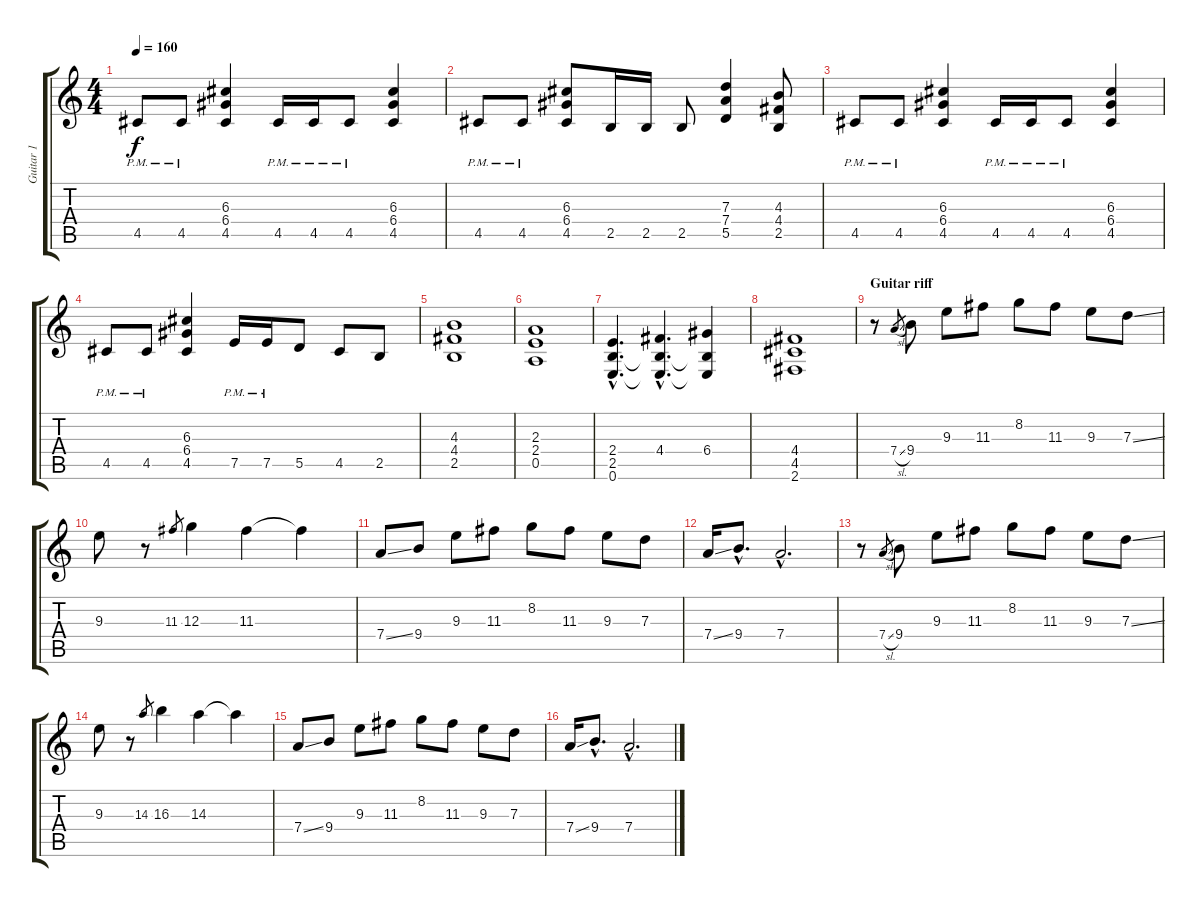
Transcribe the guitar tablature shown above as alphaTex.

\track ("Guitar 1" "Guitar 1") {instrument distortionguitar}
\staff {score tabs}
\tuning (E4 B3 G3 D3 A2 E2) {hide}
\ts (4 4)
\tempo 160
\clef g2
\ks c
4.5{pm}.8{dy f} 4.5{pm}.8 (6.3 6.4 4.5).4 4.5{pm}.16 4.5{pm}.16 4.5{pm}.8 (6.3 6.4 4.5).4 |
4.5{pm}.8 4.5{pm}.8 (6.3 6.4 4.5).8 2.5.16 2.5.16 2.5.8 (7.3 7.4 5.5).4 (4.3 4.4 2.5).8 |
4.5{pm}.8 4.5{pm}.8 (6.3 6.4 4.5).4 4.5{pm}.16 4.5{pm}.16 4.5{pm}.8 (6.3 6.4 4.5).4 |
4.5{pm}.8 4.5{pm}.8 (6.3 6.4 4.5).4 7.5{pm}.16 7.5{pm}.16 5.5.8 4.5.8 2.5.8 |
(4.3 4.4 2.5).1 |
(2.3 2.4 0.5).1 |
(2.4{hac} 2.5{hac} 0.6{hac}).4{d} (4.4{hac} 2.5{hac t} 0.6{hac t}).4{d} (6.4 2.5{t} 0.6{t}).4 |
(4.4 4.5 2.6).1 |
\section ("" "Guitar riff")
r.8 7.4{sl}.8{gr} 9.4.8 9.3.8 11.3.8 8.2.8 11.3.8 9.3.8 7.3{ss}.8 |
9.3.8 r.8 11.3.8{gr} 12.3.4 11.3.4 11.3{t}.4 |
7.4{ss}.8 9.4.8 9.3.8 11.3.8 8.2.8 11.3.8 9.3.8 7.3.8 |
7.4{ss}.16 9.4{hac}.8{d} 7.4{hac}.2{d} |
r.8 7.4{sl}.8{gr} 9.4.8 9.3.8 11.3.8 8.2.8 11.3.8 9.3.8 7.3{ss}.8 |
9.3.8 r.8 14.3.8{gr} 16.3.4 14.3.4 14.3{t}.4 |
7.4{ss}.8 9.4.8 9.3.8 11.3.8 8.2.8 11.3.8 9.3.8 7.3.8 |
7.4{ss}.16 9.4{hac}.8{d} 7.4{hac}.2{d}
